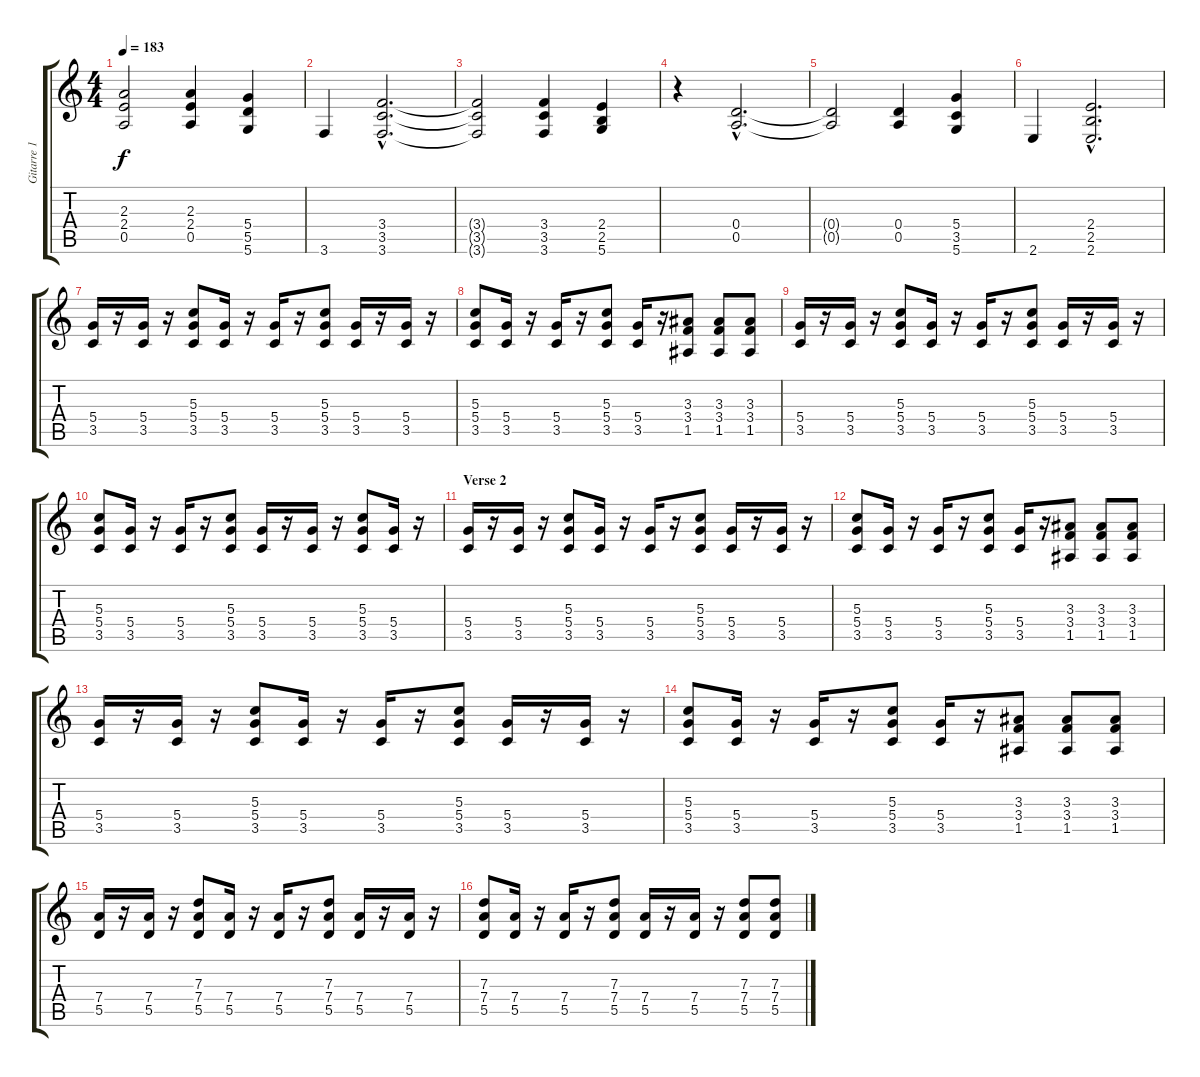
\track ("Gitarre 1 - Farin Urlaub" "Gitarre 1 ") {instrument distortionguitar}
\staff {score tabs}
\tuning (E4 B3 G3 D3 A2 D2) {hide}
\ts (4 4)
\tempo 183
\clef g2
\ks c
(2.3{t} 2.4{t} 0.5{t}).2{dy f} (2.3 2.4 0.5).4 (5.4 5.5 5.6).4 |
3.6.4 (3.4{hac} 3.5{hac} 3.6{hac}).2{d} |
(3.4{t} 3.5{t} 3.6{t}).2 (3.4 3.5 3.6).4 (2.4 2.5 5.6).4 |
r.4 (0.4{hac} 0.5{hac}).2{d} |
(0.4{t} 0.5{t}).2 (0.4 0.5).4 (5.4 3.5 5.6).4 |
2.6.4 (2.4{hac} 2.5{hac} 2.6{hac}).2{d} |
(5.4 3.5).16 r.16 (5.4 3.5).16 r.16 (5.3 5.4 3.5).8 (5.4 3.5).16 r.16 (5.4 3.5).16 r.16 (5.3 5.4 3.5).8 (5.4 3.5).16 r.16 (5.4 3.5).16 r.16 |
(5.3 5.4 3.5).8 (5.4 3.5).16 r.16 (5.4 3.5).16 r.16 (5.3 5.4 3.5).8 (5.4 3.5).16 r.16 (3.3 3.4 1.5).8 (3.3 3.4 1.5).8 (3.3 3.4 1.5).8 |
(5.4 3.5).16 r.16 (5.4 3.5).16 r.16 (5.3 5.4 3.5).8 (5.4 3.5).16 r.16 (5.4 3.5).16 r.16 (5.3 5.4 3.5).8 (5.4 3.5).16 r.16 (5.4 3.5).16 r.16 |
(5.3 5.4 3.5).8 (5.4 3.5).16 r.16 (5.4 3.5).16 r.16 (5.3 5.4 3.5).8 (5.4 3.5).16 r.16 (5.4 3.5).16 r.16 (5.3 5.4 3.5).8 (5.4 3.5).16 r.16 |
\section ("" "Verse 2")
(5.4 3.5).16 r.16 (5.4 3.5).16 r.16 (5.3 5.4 3.5).8 (5.4 3.5).16 r.16 (5.4 3.5).16 r.16 (5.3 5.4 3.5).8 (5.4 3.5).16 r.16 (5.4 3.5).16 r.16 |
(5.3 5.4 3.5).8 (5.4 3.5).16 r.16 (5.4 3.5).16 r.16 (5.3 5.4 3.5).8 (5.4 3.5).16 r.16 (3.3 3.4 1.5).8 (3.3 3.4 1.5).8 (3.3 3.4 1.5).8 |
(5.4 3.5).16 r.16 (5.4 3.5).16 r.16 (5.3 5.4 3.5).8 (5.4 3.5).16 r.16 (5.4 3.5).16 r.16 (5.3 5.4 3.5).8 (5.4 3.5).16 r.16 (5.4 3.5).16 r.16 |
(5.3 5.4 3.5).8 (5.4 3.5).16 r.16 (5.4 3.5).16 r.16 (5.3 5.4 3.5).8 (5.4 3.5).16 r.16 (3.3 3.4 1.5).8 (3.3 3.4 1.5).8 (3.3 3.4 1.5).8 |
(7.4 5.5).16 r.16 (7.4 5.5).16 r.16 (7.3 7.4 5.5).8 (7.4 5.5).16 r.16 (7.4 5.5).16 r.16 (7.3 7.4 5.5).8 (7.4 5.5).16 r.16 (7.4 5.5).16 r.16 |
(7.3 7.4 5.5).8 (7.4 5.5).16 r.16 (7.4 5.5).16 r.16 (7.3 7.4 5.5).8 (7.4 5.5).16 r.16 (7.4 5.5).16 r.16 (7.3 7.4 5.5).8 (7.3 7.4 5.5).8
